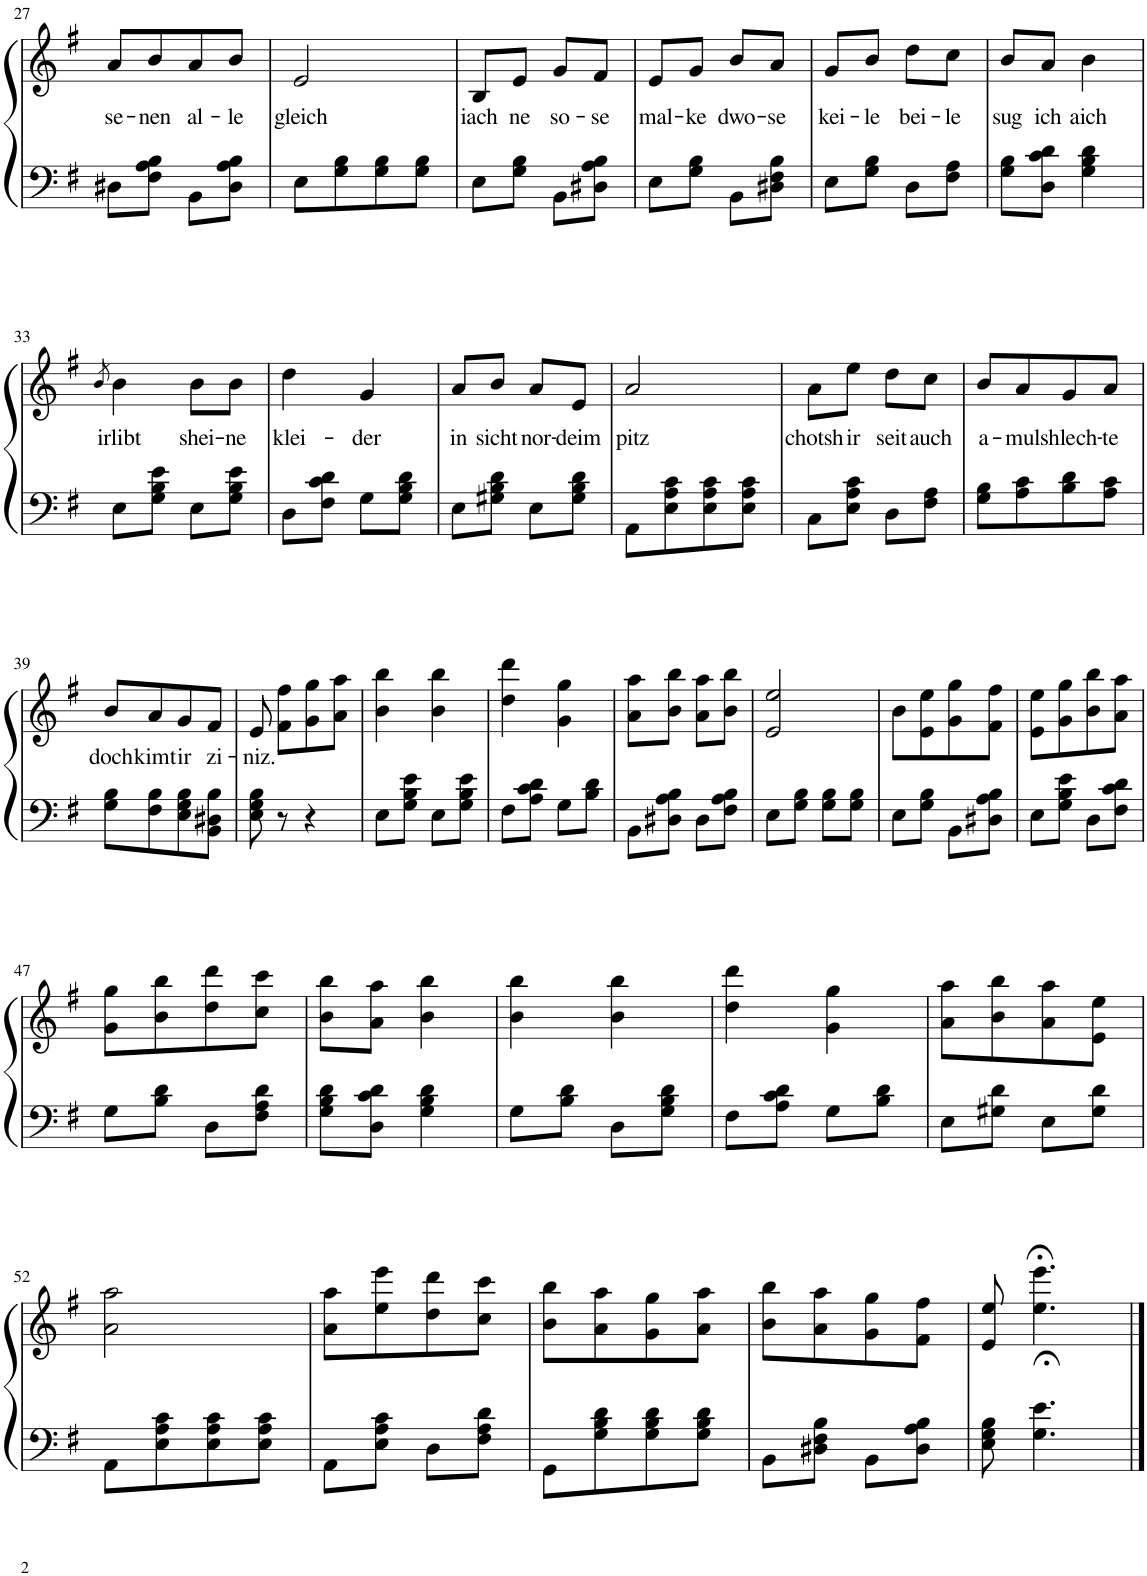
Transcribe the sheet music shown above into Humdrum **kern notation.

**kern	**kern	**text
*part1	*part1	*part1
*staff2	*staff1	*staff1
*I"Klavier	*	*
*I'Klav.	*	*
!!LO:PB:g=z
*clefF4	*clefG2	*
*k[f#]	*k[f#]	*
*M2/4	*M2/4	*
=27	=27	=27
!	!	!LO:LY:b
8D#X\L	8a/L	se-
!	!	!LO:LY:b
8F#\ 8A\ 8B\J	8b/	-nen
!	!	!LO:LY:b
8BB\L	8a/	al-
!	!	!LO:LY:b
8D#\ 8A\ 8B\J	8b/J	-le
=28	=28	=28
!	!	!LO:LY:b
8E\L	2e/	gleich
8G\ 8B\	.	.
8G\ 8B\	.	.
8G\ 8B\J	.	.
=29	=29	=29
!	!	!LO:LY:b
8E\L	8B/L	iach
!	!	!LO:LY:b
8G\ 8B\J	8e/J	ne
!	!	!LO:LY:b
8BB\L	8g/L	so-
!	!	!LO:LY:b
8D#X\ 8A\ 8B\J	8f#/J	-se
=30	=30	=30
!	!	!LO:LY:b
8E\L	8e/L	mal-
!	!	!LO:LY:b
8G\ 8B\J	8g/J	-ke
!	!	!LO:LY:b
8BB\L	8b/L	dwo-
!	!	!LO:LY:b
8D#X\ 8F#\ 8B\J	8a/J	-se
=31	=31	=31
!	!	!LO:LY:b
8E\L	8g/L	kei-
!	!	!LO:LY:b
8G\ 8B\J	8b/J	-le
!	!	!LO:LY:b
8D\L	8dd\L	bei-
!	!	!LO:LY:b
8F#\ 8A\J	8cc\J	-le
=32	=32	=32
!	!	!LO:LY:b
8G\ 8B\L	8b/L	sug
!	!	!LO:LY:b
8D\ 8c\ 8d\J	8a/J	ich
!	!	!LO:LY:b
4G\ 4B\ 4d\	4b\	aich
!!LO:LB:g=z
=33	=33	=33
.	8qb/	.
!	!	!LO:LY:b
8E\L	4b\	irlibt
8G\ 8B\ 8e\J	.	.
!	!	!LO:LY:b
8E\L	8b\L	shei-
!	!	!LO:LY:b
8G\ 8B\ 8e\J	8b\J	-ne
=34	=34	=34
!	!	!LO:LY:b
8D\L	4dd\	klei-
8F#\ 8c\ 8d\J	.	.
!	!	!LO:LY:b
8G\L	4g/	-der
8G\ 8B\ 8d\J	.	.
=35	=35	=35
!	!	!LO:LY:b
8E\L	8a/L	in
!	!	!LO:LY:b
8G#X\ 8B\ 8d\J	8b/J	sicht
!	!	!LO:LY:b
8E\L	8a/L	nor-
!	!	!LO:LY:b
8G#\ 8B\ 8d\J	8e/J	-deim
=36	=36	=36
!	!	!LO:LY:b
8AA\L	2a/	pitz
8E\ 8A\ 8c\	.	.
8E\ 8A\ 8c\	.	.
8E\ 8A\ 8c\J	.	.
=37	=37	=37
!	!	!LO:LY:b
8C\L	8a\L	chotsh
!	!	!LO:LY:b
8E\ 8A\ 8c\J	8ee\J	ir
!	!	!LO:LY:b
8D\L	8dd\L	seit
!	!	!LO:LY:b
8F#\ 8A\J	8cc\J	auch
=38	=38	=38
!	!	!LO:LY:b
8G\ 8B\L	8b/L	a-
!	!	!LO:LY:b
8A\ 8c\	8a/	-mul
!	!	!LO:LY:b
8B\ 8d\	8g/	shlech-
!	!	!LO:LY:b
8A\ 8c\J	8a/J	-te
!!LO:LB:g=z
=39	=39	=39
!	!	!LO:LY:b
8G\ 8B\L	8b/L	doch
!	!	!LO:LY:b
8F#\ 8B\	8a/	kimt
!	!	!LO:LY:b
8E\ 8G\ 8B\	8g/	ir
!	!	!LO:LY:b
8BB\ 8D#X\ 8B\J	8f#/J	zi-
=40	=40	=40
!	!	!LO:LY:b
8E\ 8G\ 8B\	8e/	-niz.
8r	8f#\ 8ff#\L	.
4r	8g\ 8gg\	.
.	8a\ 8aa\J	.
=41	=41	=41
8E\L	4b\ 4bb\	.
8G\ 8B\ 8e\J	.	.
8E\L	4b\ 4bb\	.
8G\ 8B\ 8e\J	.	.
=42	=42	=42
8F#\L	4dd\ 4ddd\	.
8A\ 8c\ 8d\J	.	.
8G\L	4g\ 4gg\	.
8B\ 8d\J	.	.
=43	=43	=43
8BB\L	8a\ 8aa\L	.
8D#X\ 8A\ 8B\J	8b\ 8bb\J	.
8D#\L	8a\ 8aa\L	.
8F#\ 8A\ 8B\J	8b\ 8bb\J	.
=44	=44	=44
8E\L	2e/ 2ee/	.
8G\ 8B\J	.	.
8G\ 8B\L	.	.
8G\ 8B\J	.	.
=45	=45	=45
8E\L	8b\L	.
8G\ 8B\J	8e\ 8ee\	.
8BB\L	8g\ 8gg\	.
8D#X\ 8A\ 8B\J	8f#\ 8ff#\J	.
=46	=46	=46
8E\L	8e\ 8ee\L	.
8G\ 8B\ 8e\J	8g\ 8gg\	.
8D\L	8b\ 8bb\	.
8F#\ 8c\ 8d\J	8a\ 8aa\J	.
!!LO:LB:g=z
=47	=47	=47
8G\L	8g\ 8gg\L	.
8B\ 8d\J	8b\ 8bb\	.
8D\L	8dd\ 8ddd\	.
8F#\ 8A\ 8d\J	8cc\ 8ccc\J	.
=48	=48	=48
8G\ 8B\ 8d\L	8b\ 8bb\L	.
8D\ 8c\ 8d\J	8a\ 8aa\J	.
4G\ 4B\ 4d\	4b\ 4bb\	.
=49	=49	=49
8G\L	4b\ 4bb\	.
8B\ 8d\J	.	.
8D\L	4b\ 4bb\	.
8G\ 8B\ 8d\J	.	.
=50	=50	=50
8F#\L	4dd\ 4ddd\	.
8A\ 8c\ 8d\J	.	.
8G\L	4g\ 4gg\	.
8B\ 8d\J	.	.
=51	=51	=51
8E\L	8a\ 8aa\L	.
8G#X\ 8d\J	8b\ 8bb\	.
8E\L	8a\ 8aa\	.
8G#\ 8d\J	8e\ 8ee\J	.
!!LO:LB:g=z
=52	=52	=52
8AA\L	2a\ 2aa\	.
8E\ 8A\ 8c\	.	.
8E\ 8A\ 8c\	.	.
8E\ 8A\ 8c\J	.	.
=53	=53	=53
8AA\L	8a\ 8aa\L	.
8E\ 8A\ 8c\J	8ee\ 8eee\	.
8D\L	8dd\ 8ddd\	.
8F#\ 8A\ 8d\J	8cc\ 8ccc\J	.
=54	=54	=54
8GG\L	8b\ 8bb\L	.
8G\ 8B\ 8d\	8a\ 8aa\	.
8G\ 8B\ 8d\	8g\ 8gg\	.
8G\ 8B\ 8d\J	8a\ 8aa\J	.
=55	=55	=55
8BB\L	8b\ 8bb\L	.
8D#X\ 8F#\ 8B\J	8a\ 8aa\	.
8BB\L	8g\ 8gg\	.
8D#\ 8A\ 8B\J	8f#\ 8ff#\J	.
=56	=56	=56
8E\ 8G\ 8B\	8e/ 8ee/	.
4.G\;< 4.e\;<	4.ee\;< 4.eee\;<	.
==	==	==
*-	*-	*-
